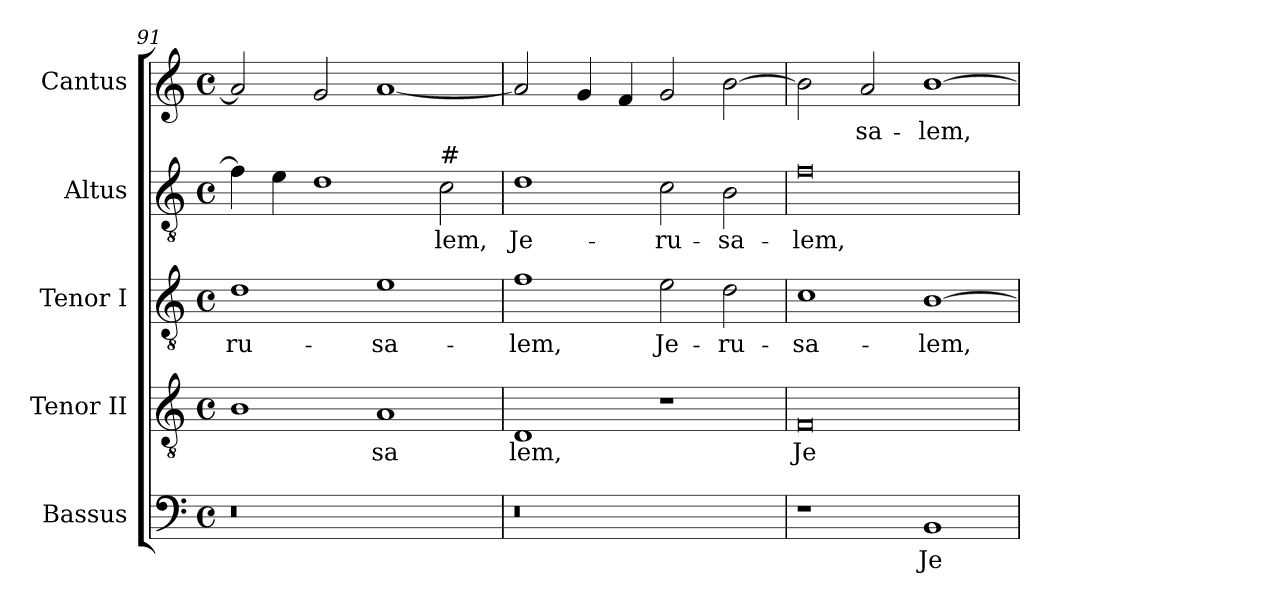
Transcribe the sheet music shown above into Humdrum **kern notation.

**kern	**text	**kern	**text	**kern	**text	**kern	**text	**kern	**text
*part5	*part5	*part4	*part4	*part3	*part3	*part2	*part2	*part1	*part1
*staff5	*staff5	*staff4	*staff4	*staff3	*staff3	*staff2	*staff2	*staff1	*staff1
*I"Bassus	*	*I"Tenor II	*	*I"Tenor I	*	*I"Altus	*	*I"Cantus	*
*I'Bassus	*	*I'Tenor II	*	*I'Tenor I	*	*I'Altus	*	*I'Cantus	*
*clefF4	*	*clefGv2	*	*clefGv2	*	*clefGv2	*	*clefG2	*
*k[]	*	*k[]	*	*k[]	*	*k[]	*	*k[]	*
*C:	*	*C:	*	*C:	*	*C:	*	*C:	*
*M4/4	*	*M4/4	*	*M4/4	*	*M4/4	*	*M4/4	*
*met(c)	*	*met(c)	*	*met(c)	*	*met(c)	*	*met(c)	*
=91	=91	=91	=91	=91	=91	=91	=91	=91	=91
!	!	!	!	!	!LO:LY:b:cj	!	!	!	!
0r	.	1B	.	1d	-ru-	4f\]	.	2a/]	.
.	.	.	.	.	.	4e\	.	.	.
.	.	.	.	.	.	1d	.	2g/	.
!	!	!	!LO:LY:b:cj	!	!LO:LY:b:cj	!	!	!	!
.	.	1A	sa	1e	-sa-	.	.	[<1a	.
!	!	!	!	!	!	!LO:TX:a:t=#	!	!	!
!	!	!	!	!	!	!	!LO:LY:b:cj	!	!
.	.	.	.	.	.	2c\	-lem,	.	.
=92	=92	=92	=92	=92	=92	=92	=92	=92	=92
!	!	!	!LO:LY:b:cj	!	!LO:LY:b:cj	!	!LO:LY:b:cj	!	!
0r	.	1D	lem,	1f	-lem,	1d	Je-	2a/]	.
.	.	.	.	.	.	.	.	4g/	.
.	.	.	.	.	.	.	.	4f/	.
!	!	!	!	!	!LO:LY:b:cj	!	!LO:LY:b:cj	!	!
.	.	1r	.	2e\	Je-	2c\	-ru-	2g/	.
!	!	!	!	!	!LO:LY:b:cj	!	!LO:LY:b:cj	!	!
.	.	.	.	2d\	-ru-	2B\	-sa-	[>2b\	.
=93	=93	=93	=93	=93	=93	=93	=93	=93	=93
!	!	!	!LO:LY:b:cj	!	!LO:LY:b:cj	!	!LO:LY:b:cj	!	!
1r	.	0F	Je	1c	-sa-	0f	-lem,	2b\]	.
!	!	!	!	!	!	!	!	!	!LO:LY:b:cj
.	.	.	.	.	.	.	.	2a/	-sa-
!	!LO:LY:b:cj	!	!	!	!LO:LY:b	!	!	!	!LO:LY:b
1BB	Je	.	.	[>1B	-lem,	.	.	[>1b	-lem,
=	=	=	=	=	=	=	=	=	=
*-	*-	*-	*-	*-	*-	*-	*-	*-	*-
